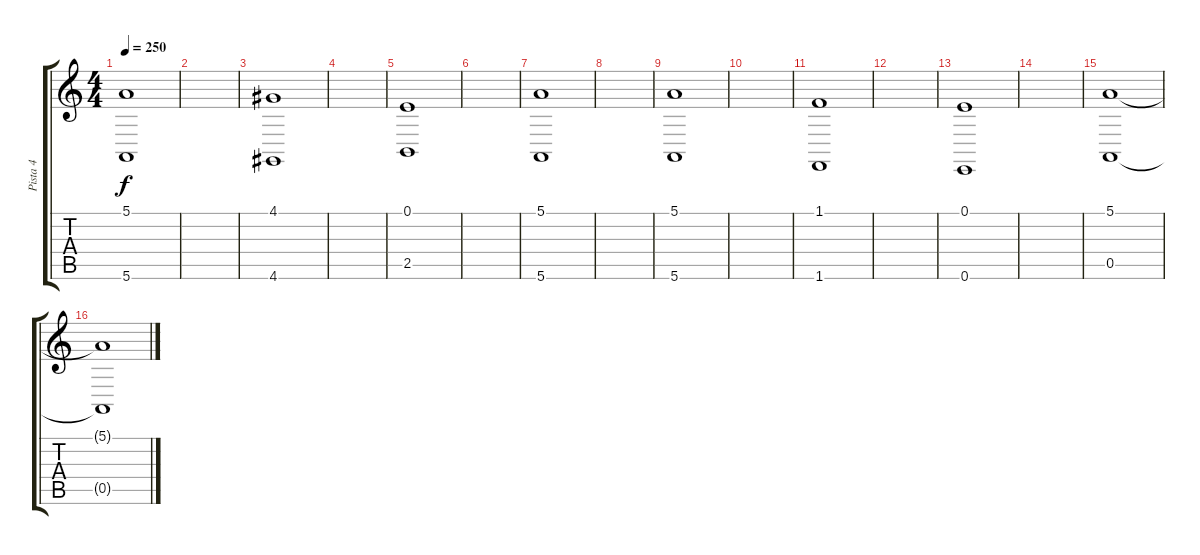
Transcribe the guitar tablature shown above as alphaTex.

\track ("Pista 4" "Pista 4") {instrument tubularbells}
\staff {score tabs}
\tuning (E4 B3 G3 D3 A2 E2) {hide}
\ts (4 4)
\tempo 250
\clef g2
\ks c
(5.1 5.6).1{dy f instrument tubularbells} |
|
(4.1 4.6).1 |
|
(0.1 2.5).1 |
|
(5.1 5.6).1 |
|
(5.1 5.6).1 |
|
(1.1 1.6).1 |
|
(0.1 0.6).1 |
|
(5.1 0.5).1 |
(5.1{t} 0.5{t}).1
